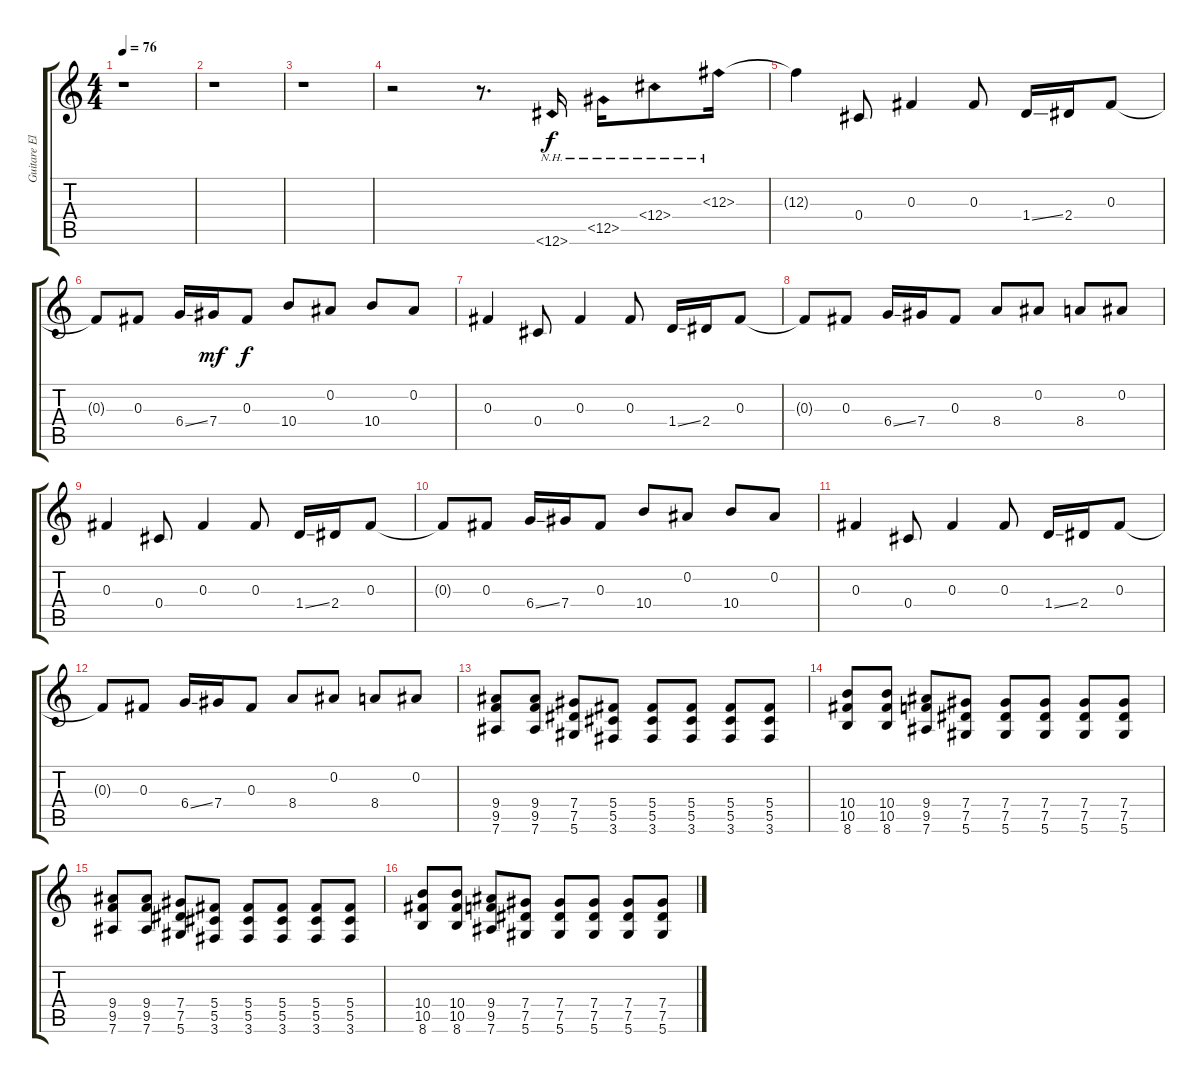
\track ("Guitare Electrique" "Guitare El") {instrument electricguitarclean}
\staff {score tabs}
\tuning (Eb4 Bb3 Gb3 Db3 Ab2 Eb2) {hide}
\ts (4 4)
\tempo 76
\clef g2
\ks c
r.1{dy f} |
r.1 |
r.1 |
r.2 r.8{d} 12.6{nh}.16{volume 9 instrument electricguitarclean} 12.5{nh}.16 12.4{nh}.8 12.3{nh}.16 |
12.3{t}.4 0.4.8 0.3.4 0.3.8 1.4{ss}.16 2.4.16 0.3.8 |
0.3{t}.8 0.3.8 6.4{ss}.16 7.4.16{dy mf} 0.3.8{dy f} 10.4.8 0.2.8 10.4.8 0.2.8 |
0.3.4 0.4.8 0.3.4 0.3.8 1.4{ss}.16 2.4.16 0.3.8 |
0.3{t}.8 0.3.8 6.4{ss}.16 7.4.16 0.3.8 8.4.8 0.2.8 8.4.8 0.2.8 |
0.3.4 0.4.8 0.3.4 0.3.8 1.4{ss}.16 2.4.16 0.3.8 |
0.3{t}.8 0.3.8 6.4{ss}.16 7.4.16 0.3.8 10.4.8 0.2.8 10.4.8 0.2.8 |
0.3.4 0.4.8 0.3.4 0.3.8 1.4{ss}.16 2.4.16 0.3.8 |
0.3{t}.8 0.3.8 6.4{ss}.16 7.4.16 0.3.8 8.4.8 0.2.8 8.4.8 0.2.8 |
(9.4 9.5 7.6).8{volume 16 instrument distortionguitar} (9.4 9.5 7.6).8 (7.4 7.5 5.6).8 (5.4 5.5 3.6).8 (5.4 5.5 3.6).8 (5.4 5.5 3.6).8 (5.4 5.5 3.6).8 (5.4 5.5 3.6).8 |
(10.4 10.5 8.6).8 (10.4 10.5 8.6).8 (9.4 9.5 7.6).8 (7.4 7.5 5.6).8 (7.4 7.5 5.6).8 (7.4 7.5 5.6).8 (7.4 7.5 5.6).8 (7.4 7.5 5.6).8 |
(9.4 9.5 7.6).8 (9.4 9.5 7.6).8 (7.4 7.5 5.6).8 (5.4 5.5 3.6).8 (5.4 5.5 3.6).8 (5.4 5.5 3.6).8 (5.4 5.5 3.6).8 (5.4 5.5 3.6).8 |
(10.4 10.5 8.6).8 (10.4 10.5 8.6).8 (9.4 9.5 7.6).8 (7.4 7.5 5.6).8 (7.4 7.5 5.6).8 (7.4 7.5 5.6).8 (7.4 7.5 5.6).8 (7.4 7.5 5.6).8
